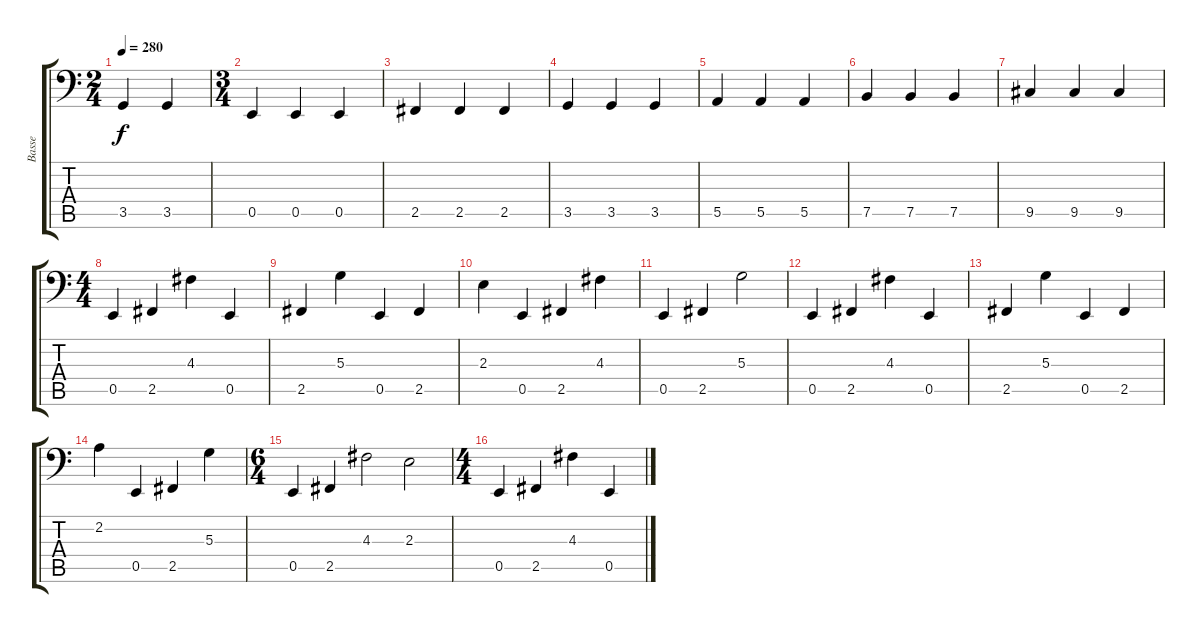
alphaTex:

\track ("Basse" "Basse") {instrument electricbassfinger}
\staff {score tabs}
\tuning (C3 G2 D2 A1 E1 B0) {hide}
\ts (2 4)
\tempo 280
\clef f4
\ks c
3.5.4{dy f} 3.5.4 |
\ts (3 4)
0.5.4 0.5.4 0.5.4 |
2.5.4 2.5.4 2.5.4 |
3.5.4 3.5.4 3.5.4 |
5.5.4 5.5.4 5.5.4 |
7.5.4 7.5.4 7.5.4 |
9.5.4 9.5.4 9.5.4 |
\ts (4 4)
0.5.4 2.5.4 4.3.4 0.5.4 |
2.5.4 5.3.4 0.5.4 2.5.4 |
2.3.4 0.5.4 2.5.4 4.3.4 |
0.5.4 2.5.4 5.3.2 |
0.5.4 2.5.4 4.3.4 0.5.4 |
2.5.4 5.3.4 0.5.4 2.5.4 |
2.2.4 0.5.4 2.5.4 5.3.4 |
\ts (6 4)
0.5.4 2.5.4 4.3.2 2.3.2 |
\ts (4 4)
0.5.4 2.5.4 4.3.4 0.5.4
